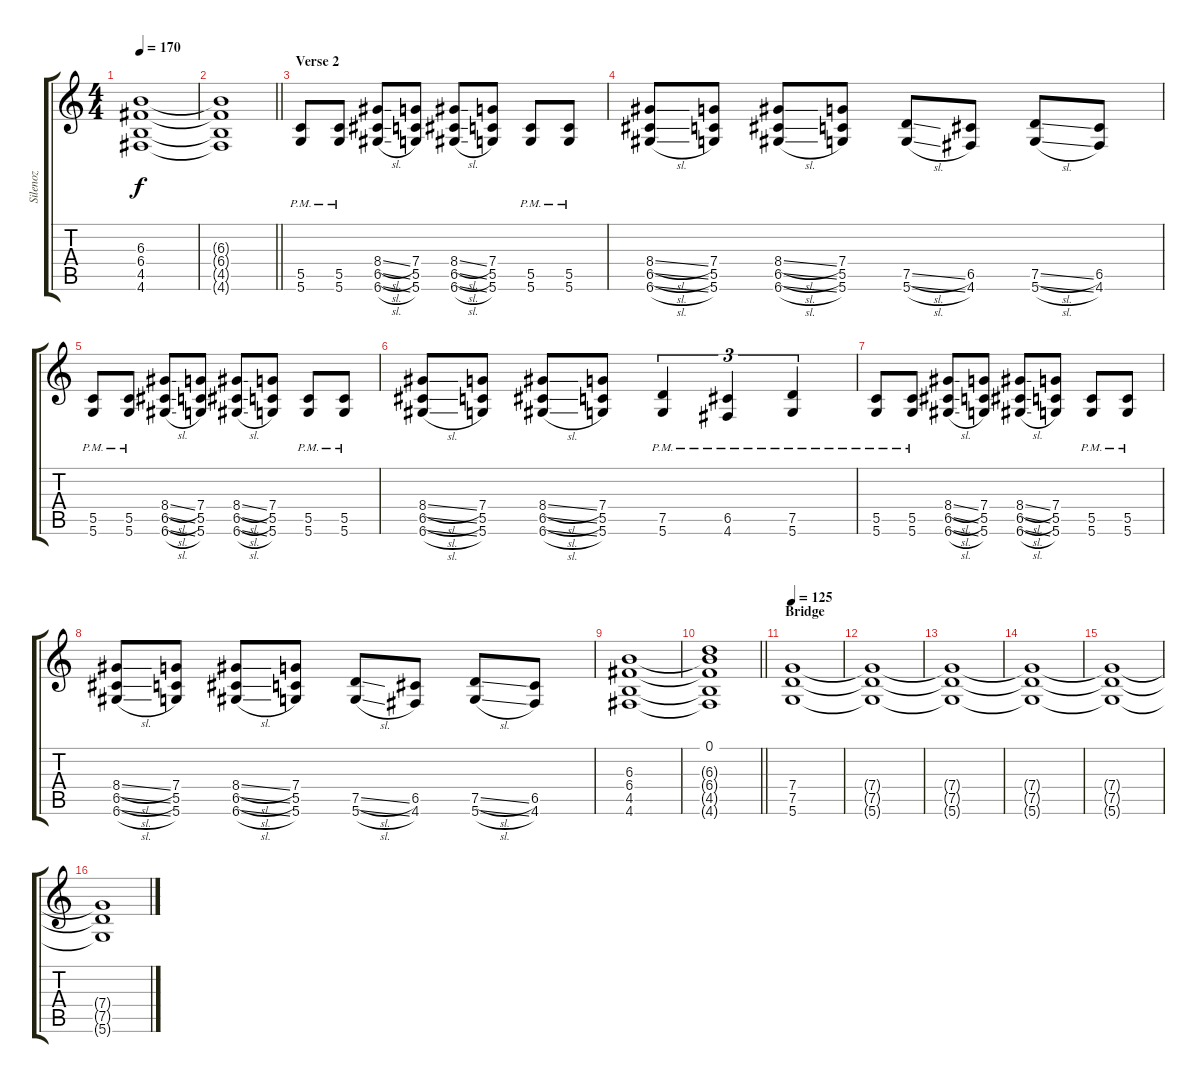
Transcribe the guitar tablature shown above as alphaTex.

\track ("Silenoz" "Silenoz") {instrument distortionguitar}
\staff {score tabs}
\tuning (D4 A3 F3 C3 G2 D2) {hide}
\ts (4 4)
\tempo 170
\clef g2
\ks c
(6.3 6.4 4.5 4.6).1{dy f} |
\barLineRight lightlight
(6.3{t} 6.4{t} 4.5{t} 4.6{t}).1 |
\section ("" "Verse 2")
(5.5{pm} 5.6{pm}).8 (5.5{pm} 5.6{pm}).8 (8.4{sl} 6.5{sl} 6.6{sl}).8 (7.4 5.5 5.6).8 (8.4{sl} 6.5{sl} 6.6{sl}).8 (7.4 5.5 5.6).8 (5.5{pm} 5.6{pm}).8 (5.5{pm} 5.6{pm}).8 |
(8.4{sl} 6.5{sl} 6.6{sl}).8 (7.4 5.5 5.6).8 (8.4{sl} 6.5{sl} 6.6{sl}).8 (7.4 5.5 5.6).8 (7.5{sl} 5.6{sl}).8 (6.5 4.6).8 (7.5{sl} 5.6{sl}).8 (6.5 4.6).8 |
(5.5{pm} 5.6{pm}).8 (5.5{pm} 5.6{pm}).8 (8.4{sl} 6.5{sl} 6.6{sl}).8 (7.4 5.5 5.6).8 (8.4{sl} 6.5{sl} 6.6{sl}).8 (7.4 5.5 5.6).8 (5.5{pm} 5.6{pm}).8 (5.5{pm} 5.6{pm}).8 |
(8.4{sl} 6.5{sl} 6.6{sl}).8 (7.4 5.5 5.6).8 (8.4{sl} 6.5{sl} 6.6{sl}).8 (7.4 5.5 5.6).8 (7.5{pm} 5.6{pm}).4{tu (3 2)} (6.5{pm} 4.6{pm}).4{tu (3 2)} (7.5{pm} 5.6{pm}).4{tu (3 2)} |
(5.5{pm} 5.6{pm}).8 (5.5{pm} 5.6{pm}).8 (8.4{sl} 6.5{sl} 6.6{sl}).8 (7.4 5.5 5.6).8 (8.4{sl} 6.5{sl} 6.6{sl}).8 (7.4 5.5 5.6).8 (5.5{pm} 5.6{pm}).8 (5.5{pm} 5.6{pm}).8 |
(8.4{sl} 6.5{sl} 6.6{sl}).8 (7.4 5.5 5.6).8 (8.4{sl} 6.5{sl} 6.6{sl}).8 (7.4 5.5 5.6).8 (7.5{sl} 5.6{sl}).8 (6.5 4.6).8 (7.5{sl} 5.6{sl}).8 (6.5 4.6).8 |
(6.3 6.4 4.5 4.6).1 |
\barLineRight lightlight
(0.1 6.3{t} 6.4{t} 4.5{t} 4.6{t}).1 |
\section ("" "Bridge")
\tempo 125
(7.4 7.5 5.6).1{volume 0} |
(7.4{t} 7.5{t} 5.6{t}).1 |
(7.4{t} 7.5{t} 5.6{t}).1 |
(7.4{t} 7.5{t} 5.6{t}).1 |
(7.4{t} 7.5{t} 5.6{t}).1 |
(7.4{t} 7.5{t} 5.6{t}).1
